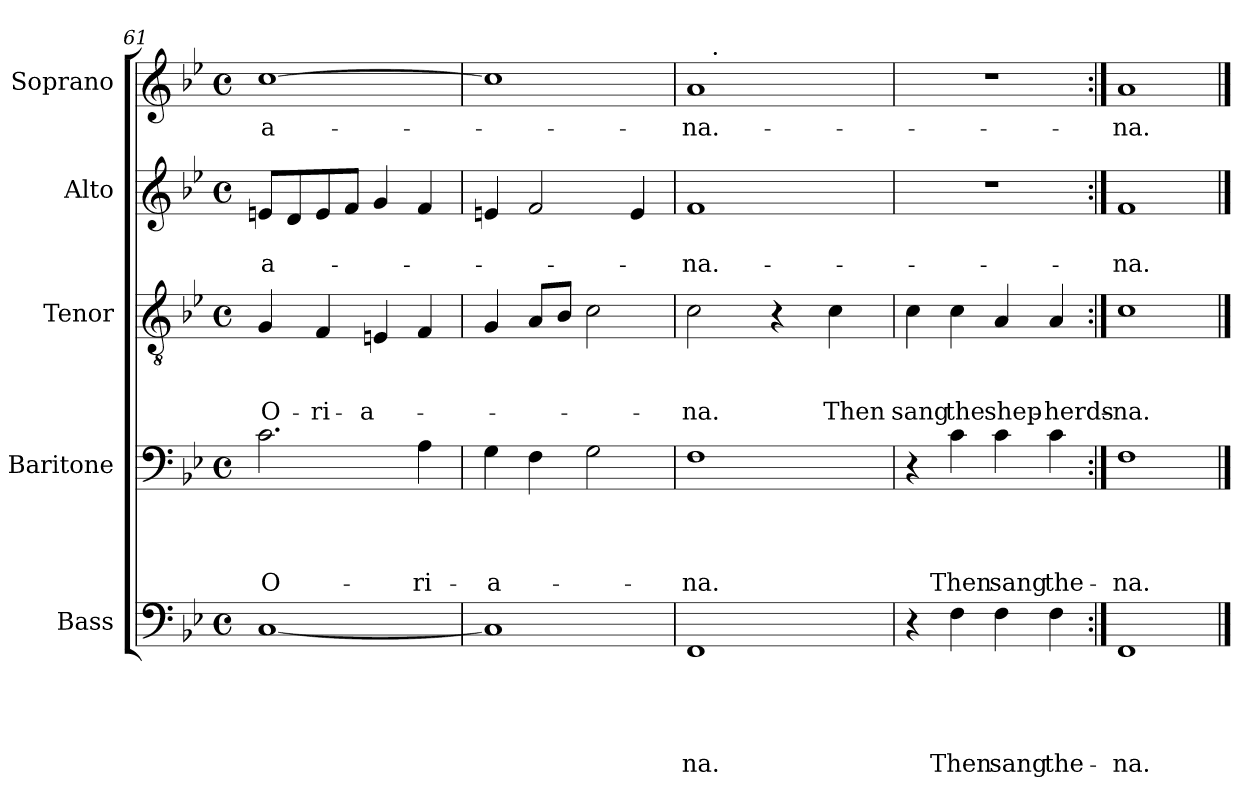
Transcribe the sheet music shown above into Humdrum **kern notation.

**kern	**text	**text	**text	**text	**text	**kern	**text	**text	**text	**text	**kern	**text	**text	**text	**kern	**text	**text	**kern	**text
*part5	*part5	*part5	*part5	*part5	*part5	*part4	*part4	*part4	*part4	*part4	*part3	*part3	*part3	*part3	*part2	*part2	*part2	*part1	*part1
*staff5	*staff5	*staff5	*staff5	*staff5	*staff5	*staff4	*staff4	*staff4	*staff4	*staff4	*staff3	*staff3	*staff3	*staff3	*staff2	*staff2	*staff2	*staff1	*staff1
*I"Bass	*	*	*	*	*	*I"Baritone	*	*	*	*	*I"Tenor	*	*	*	*I"Alto	*	*	*I"Soprano	*
!!LO:LB:g=z
*clefF4	*	*	*	*	*	*clefF4	*	*	*	*	*clefGv2	*	*	*	*clefG2	*	*	*clefG2	*
*k[b-e-]	*	*	*	*	*	*k[b-e-]	*	*	*	*	*k[b-e-]	*	*	*	*k[b-e-]	*	*	*k[b-e-]	*
*B-:	*	*	*	*	*	*B-:	*	*	*	*	*B-:	*	*	*	*B-:	*	*	*B-:	*
*M4/4	*	*	*	*	*	*M4/4	*	*	*	*	*M4/4	*	*	*	*M4/4	*	*	*M4/4	*
*met(c)	*	*	*	*	*	*met(c)	*	*	*	*	*met(c)	*	*	*	*met(c)	*	*	*met(c)	*
=61	=61	=61	=61	=61	=61	=61	=61	=61	=61	=61	=61	=61	=61	=61	=61	=61	=61	=61	=61
!	!	!	!	!	!	!	!	!	!	!LO:LY:b	!	!	!	!LO:LY:b	!	!	!LO:LY:b:rj	!	!LO:LY:b:rj
[<1C	.	.	.	.	.	2.c\	.	.	.	O-	4G/	.	.	O-	8en/L	.	-a-	[>1cc	-a-
.	.	.	.	.	.	.	.	.	.	.	.	.	.	.	8d/	.	.	.	.
!	!	!	!	!	!	!	!	!	!	!	!	!	!	!LO:LY:b	!	!	!	!	!
.	.	.	.	.	.	.	.	.	.	.	4F/	.	.	-ri-	8e/	.	.	.	.
.	.	.	.	.	.	.	.	.	.	.	.	.	.	.	8f/J	.	.	.	.
!	!	!	!	!	!	!	!	!	!	!	!	!	!	!LO:LY:b	!	!	!	!	!
.	.	.	.	.	.	.	.	.	.	.	4En/	.	.	-a-	4g/	.	.	.	.
!	!	!	!	!	!	!	!	!	!	!LO:LY:b	!	!	!	!	!	!	!	!	!
.	.	.	.	.	.	4A\	.	.	.	-ri-	4F/	.	.	.	4f/	.	.	.	.
=62	=62	=62	=62	=62	=62	=62	=62	=62	=62	=62	=62	=62	=62	=62	=62	=62	=62	=62	=62
!	!	!	!	!	!	!	!	!	!	!LO:LY:b	!	!	!	!	!	!	!	!	!
1C]	.	.	.	.	.	4G\	.	.	.	-a-	4G/	.	.	.	4en/	.	.	1cc]	.
.	.	.	.	.	.	4F\	.	.	.	.	8A/L	.	.	.	2f/	.	.	.	.
.	.	.	.	.	.	.	.	.	.	.	8B-/J	.	.	.	.	.	.	.	.
.	.	.	.	.	.	2G\	.	.	.	.	2c\	.	.	.	.	.	.	.	.
.	.	.	.	.	.	.	.	.	.	.	.	.	.	.	4e/	.	.	.	.
=63	=63	=63	=63	=63	=63	=63	=63	=63	=63	=63	=63	=63	=63	=63	=63	=63	=63	=63	=63
!	!	!	!	!	!LO:LY:b	!	!	!	!	!LO:LY:b	!	!	!	!LO:LY:b	!	!	!LO:LY:b	!	!LO:LY:b
*	*	*	*	*	*	*	*	*	*	*	*	*	*	*	*	*	*	*^	*
1FF	.	.	.	.	-na.	1F	.	.	.	-na.	2c\	.	.	-na.	1f	.	-na.-	1a	16.ryy	-na.-
!	!	!	!	!	!	!	!	!	!	!	!	!	!	!	!	!	!	!	!LO:TX:a:t=.	!
.	.	.	.	.	.	.	.	.	.	.	.	.	.	.	.	.	.	.	2ryy	.
.	.	.	.	.	.	.	.	.	.	.	4r	.	.	.	.	.	.	.	.	.
.	.	.	.	.	.	.	.	.	.	.	.	.	.	.	.	.	.	.	4ryy	.
!	!	!	!	!	!	!	!	!	!	!	!	!	!	!LO:LY:b	!	!	!	!	!	!
.	.	.	.	.	.	.	.	.	.	.	4c\	.	.	Then	.	.	.	.	.	.
.	.	.	.	.	.	.	.	.	.	.	.	.	.	.	.	.	.	.	8ryy	.
.	.	.	.	.	.	.	.	.	.	.	.	.	.	.	.	.	.	.	32ryy	.
=64	=64	=64	=64	=64	=64	=64	=64	=64	=64	=64	=64	=64	=64	=64	=64	=64	=64	=64	=64	=64
!	!	!	!	!	!	!	!	!	!	!	!	!	!	!LO:LY:b	!	!	!	!	!	!
*	*	*	*	*	*	*	*	*	*	*	*	*	*	*	*	*	*	*v	*v	*
4r	.	.	.	.	.	4r	.	.	.	.	4c\	.	.	sang	1r	.	.	1r	.
!	!	!	!	!	!LO:LY:b	!	!	!	!	!LO:LY:b	!	!	!	!LO:LY:b	!	!	!	!	!
4F\	.	.	.	.	Then	4c\	.	.	.	Then	4c\	.	.	the	.	.	.	.	.
!	!	!	!	!	!LO:LY:b	!	!	!	!	!LO:LY:b	!	!	!	!LO:LY:b	!	!	!	!	!
4F\	.	.	.	.	sang	4c\	.	.	.	sang	4A/	.	.	shep-	.	.	.	.	.
!	!	!	!	!	!LO:LY:b	!	!	!	!	!LO:LY:b	!	!	!	!LO:LY:b:rj	!	!	!	!	!
4F\	.	.	.	.	the-	4c\	.	.	.	the-	4A/	.	.	-herds-	.	.	.	.	.
=65:|!	=65:|!	=65:|!	=65:|!	=65:|!	=65:|!	=65:|!	=65:|!	=65:|!	=65:|!	=65:|!	=65:|!	=65:|!	=65:|!	=65:|!	=65:|!	=65:|!	=65:|!	=65:|!	=65:|!
!	!	!	!	!	!LO:LY:b	!	!	!	!	!LO:LY:b	!	!	!	!LO:LY:b	!	!	!LO:LY:b	!	!LO:LY:b
1FF	.	.	.	.	-na.	1F	.	.	.	-na.	1c	.	.	-na.	1f	.	-na.	1a	-na.
==	==	==	==	==	==	==	==	==	==	==	==	==	==	==	==	==	==	==	==
*-	*-	*-	*-	*-	*-	*-	*-	*-	*-	*-	*-	*-	*-	*-	*-	*-	*-	*-	*-
